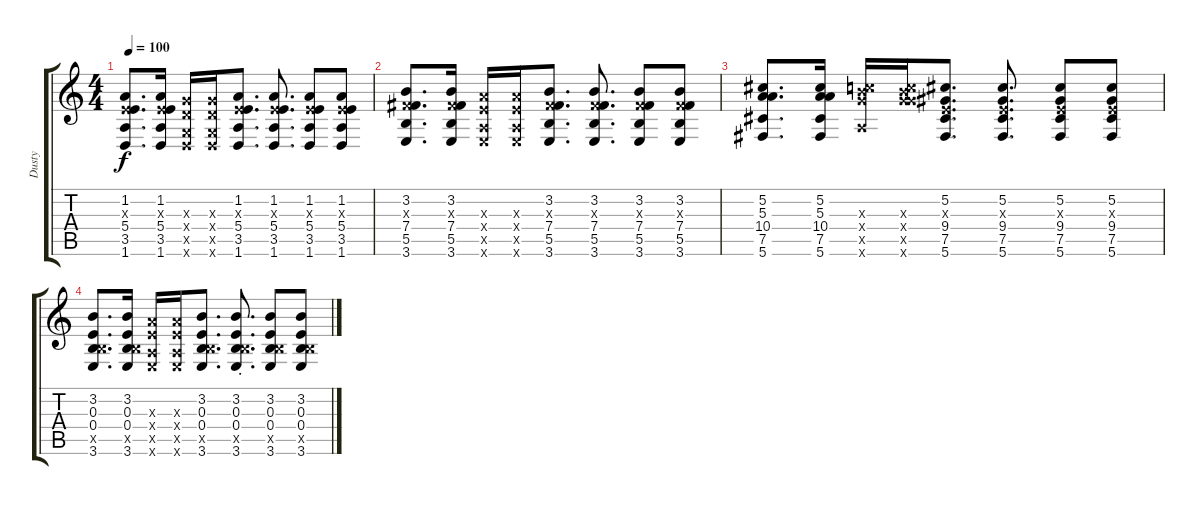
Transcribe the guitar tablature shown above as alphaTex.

\track ("Dusty" "Dusty") {instrument overdrivenguitar}
\staff {score tabs}
\tuning (Db4 Ab3 E3 B2 Gb2 Db2) {hide}
\ts (4 4)
\tempo 100
\clef g2
\ks c
(1.2 0.3{x} 5.4 3.5 1.6).8{d dy f} (1.2 0.3{x} 5.4 3.5 1.6).16 (3.3{x} 3.4{x} 1.5{x} 1.6{x}).16 (3.3{x} 3.4{x} 1.5{x} 1.6{x}).16 (1.2 0.3{x} 5.4 3.5 1.6).8{d} (1.2 0.3{x} 5.4 3.5 1.6).8{d} (1.2 0.3{x} 5.4 3.5 1.6).8 (1.2 0.3{x} 5.4 3.5 1.6).8 |
(3.2 2.3{x} 7.4 5.5 3.6).8{d} (3.2 2.3{x} 7.4 5.5 3.6).16 (5.3{x} 5.4{x} 3.5{x} 3.6{x}).16 (5.3{x} 5.4{x} 3.5{x} 3.6{x}).16 (3.2 2.3{x} 7.4 5.5 3.6).8{d} (3.2 2.3{x} 7.4 5.5 3.6).8{d} (3.2 2.3{x} 7.4 5.5 3.6).8 (3.2 2.3{x} 7.4 5.5 3.6).8 |
(5.2 5.3 10.4 7.5 5.6).8{d} (5.2 5.3 10.4 7.5 5.6).16 (7.3{x} 8.4{x} 18.5{x} 8.6{x}).16 (7.3{x} 8.4{x} 18.5{x} 18.6{x}).16 (5.2 0.3{x} 9.4 7.5 5.6).8{d} (5.2 0.3{x} 9.4 7.5 5.6).8{d} (5.2 0.3{x} 9.4 7.5 5.6).8 (5.2 0.3{x} 9.4 7.5 5.6).8 |
(3.2 0.3 0.4 5.5{x} 3.6).8{d} (3.2 0.3 0.4 5.5{x} 3.6).16 (5.3{x} 5.4{x} 3.5{x} 3.6{x}).16 (5.3{x} 5.4{x} 3.5{x} 3.6{x}).16 (3.2 0.3 0.4 5.5{x} 3.6).8{d} (3.2{st} 0.3{st} 0.4{st} 5.5{x} 3.6{st}).8{d} (3.2 0.3 0.4 5.5{x} 3.6).8 (3.2 0.3 0.4 5.5{x} 3.6).8
